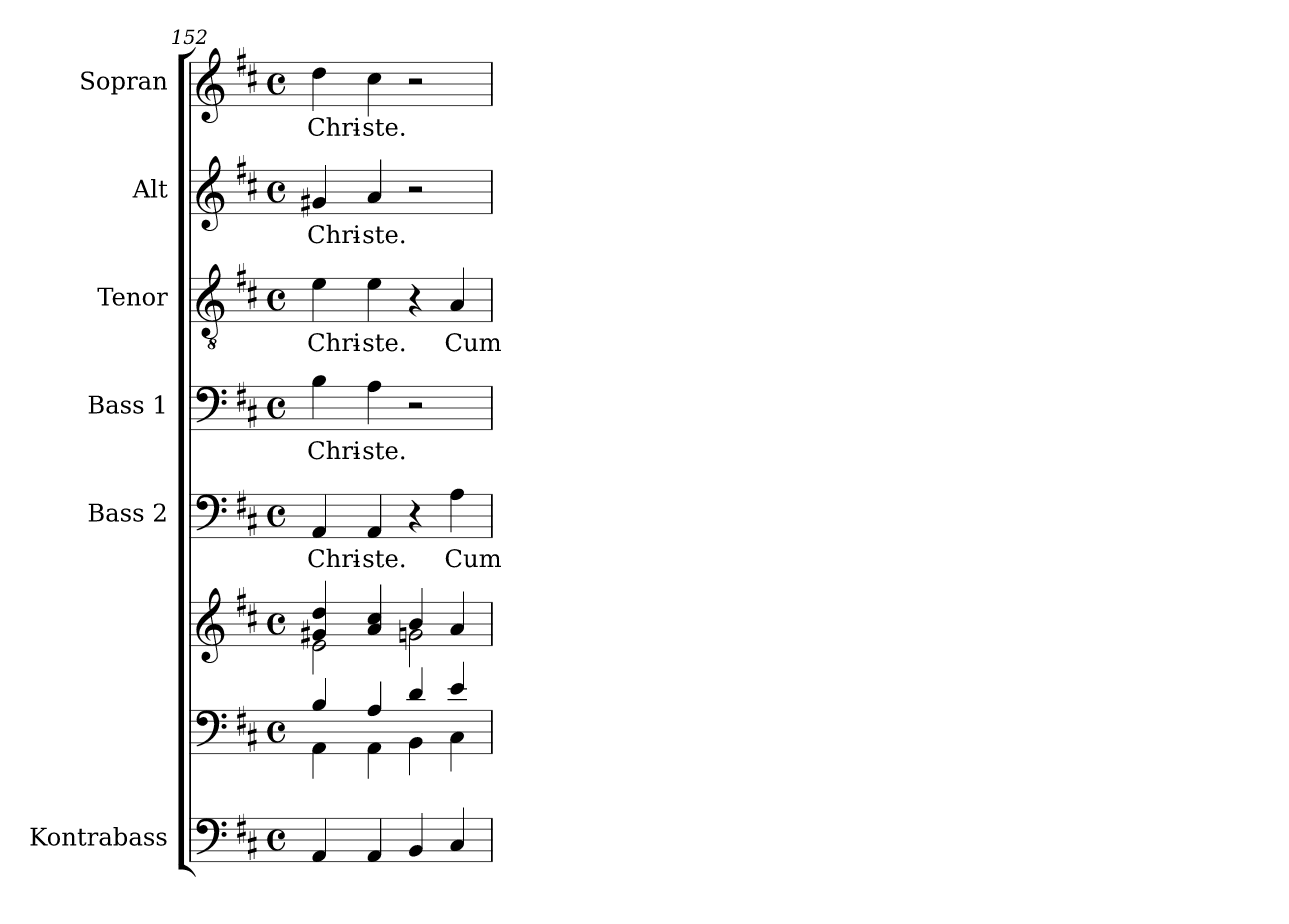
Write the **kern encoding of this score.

**kern	**kern	**kern	**kern	**text	**kern	**text	**kern	**text	**kern	**text	**kern	**text
*part7	*part6	*part6	*part5	*part5	*part4	*part4	*part3	*part3	*part2	*part2	*part1	*part1
*staff8	*staff7	*staff6	*staff5	*staff5	*staff4	*staff4	*staff3	*staff3	*staff2	*staff2	*staff1	*staff1
*I"Kontrabass	*	*	*I"Bass 2	*	*I"Bass 1	*	*I"Tenor	*	*I"Alt	*	*I"Sopran	*
*I'Kb.	*	*	*I'B. 2	*	*I'B. 1	*	*I'T.	*	*I'A.	*	*I'S.	*
*clefF4	*clefF4	*clefG2	*clefF4	*	*clefF4	*	*clefGv2	*	*clefG2	*	*clefG2	*
*ITrd7c12	*	*	*	*	*	*	*	*	*	*	*	*
*k[f#c#]	*k[f#c#]	*k[f#c#]	*k[f#c#]	*	*k[f#c#]	*	*k[f#c#]	*	*k[f#c#]	*	*k[f#c#]	*
*D:	*D:	*D:	*D:	*	*D:	*	*D:	*	*D:	*	*D:	*
*M4/4	*M4/4	*M4/4	*M4/4	*	*M4/4	*	*M4/4	*	*M4/4	*	*M4/4	*
*met(c)	*met(c)	*met(c)	*met(c)	*	*met(c)	*	*met(c)	*	*met(c)	*	*met(c)	*
=152	=152	=152	=152	=152	=152	=152	=152	=152	=152	=152	=152	=152
*	*^	*^	*	*	*	*	*	*	*	*	*	*
!	!	!	!	!	!	!LO:LY:b	!	!LO:LY:b	!	!LO:LY:b	!	!LO:LY:b	!	!LO:LY:b
4AAA/	4B/	4AA\	4g#X/ 4dd/	2e\	4AA/	Chri-	4B\	Chri-	4e\	Chri-	4g#X/	Chri-	4dd\	Chri-
!	!	!	!	!	!	!LO:LY:b	!	!LO:LY:b	!	!LO:LY:b	!	!LO:LY:b	!	!LO:LY:b
4AAA/	4A/	4AA\	4a/ 4cc#/	.	4AA/	-ste.	4A\	-ste.	4e\	-ste.	4a/	-ste.	4cc#\	-ste.
4BBB/	4d/	4BB\	4b/	2gn\	4r	.	2r	.	4r	.	2r	.	2r	.
!	!	!	!	!	!	!LO:LY:b	!	!	!	!LO:LY:b	!	!	!	!
4CC#/	4e/	4C#\	4a/	.	4A\	Cum	.	.	4A/	Cum	.	.	.	.
*	*v	*v	*	*	*	*	*	*	*	*	*	*	*	*
*	*	*v	*v	*	*	*	*	*	*	*	*	*	*
=	=	=	=	=	=	=	=	=	=	=	=	=
*-	*-	*-	*-	*-	*-	*-	*-	*-	*-	*-	*-	*-
